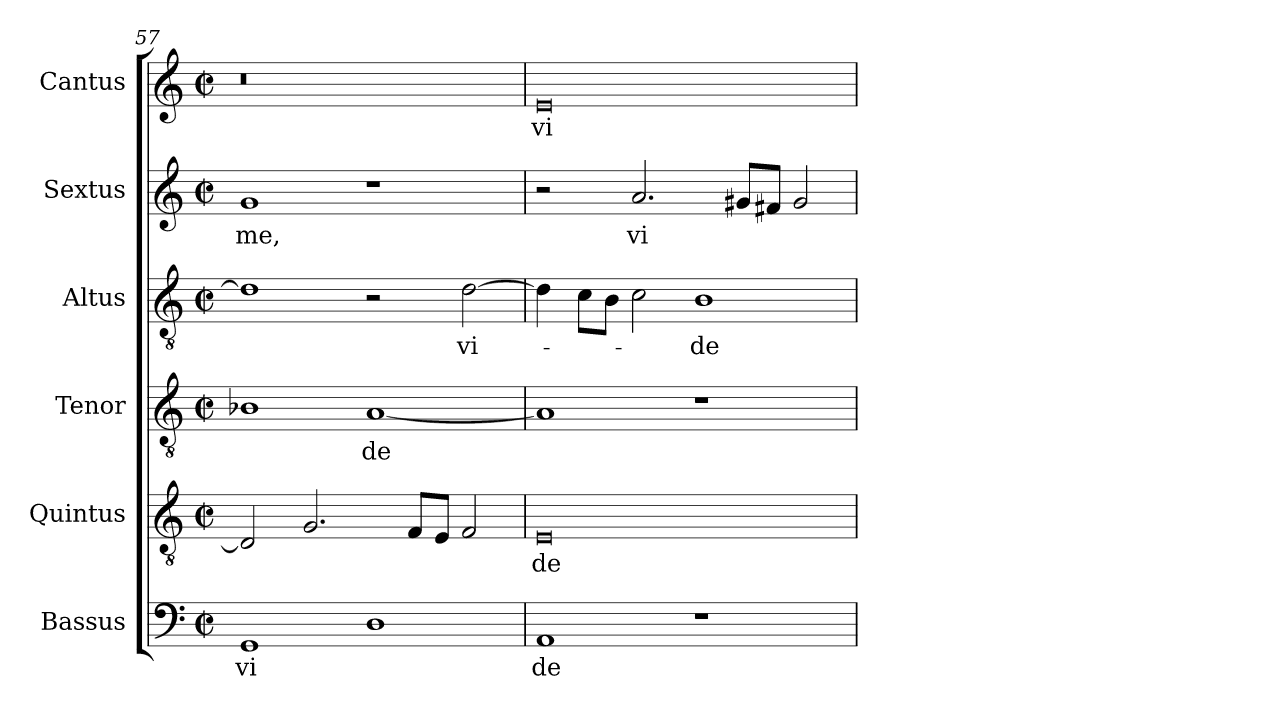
**kern	**text	**kern	**text	**kern	**text	**kern	**text	**kern	**text	**kern	**text
*part6	*part6	*part5	*part5	*part4	*part4	*part3	*part3	*part2	*part2	*part1	*part1
*staff6	*staff6	*staff5	*staff5	*staff4	*staff4	*staff3	*staff3	*staff2	*staff2	*staff1	*staff1
*I"Bassus	*	*I"Quintus	*	*I"Tenor	*	*I"Altus	*	*I"Sextus	*	*I"Cantus	*
*clefF4	*	*clefGv2	*	*clefGv2	*	*clefGv2	*	*clefG2	*	*clefG2	*
*	*	*	*	*	*	*k[]	*	*	*	*	*
*	*	*	*	*	*	*C:	*	*	*	*	*
*M2/2	*	*M2/2	*	*M2/2	*	*M2/2	*	*M2/2	*	*M2/2	*
*met(c|)	*	*met(c|)	*	*met(c|)	*	*met(c|)	*	*met(c|)	*	*met(c|)	*
=57	=57	=57	=57	=57	=57	=57	=57	=57	=57	=57	=57
!	!LO:LY:b:cj	!	!	!	!	!	!	!	!LO:LY:b:cj	!	!
1GG	vi	2D/]	.	1B-X	.	1d]	.	1g	me,	0r	.
.	.	2.G/	.	.	.	.	.	.	.	.	.
!	!	!	!	!	!LO:LY:b:cj	!	!	!	!	!	!
1D	.	.	.	[<1A	de	2r	.	1r	.	.	.
.	.	8F/L	.	.	.	.	.	.	.	.	.
.	.	8E/J	.	.	.	.	.	.	.	.	.
!	!	!	!	!	!	!	!LO:LY:b:cj	!	!	!	!
.	.	2F/	.	.	.	[>2d\	vi-	.	.	.	.
=58	=58	=58	=58	=58	=58	=58	=58	=58	=58	=58	=58
!	!LO:LY:b:cj	!	!LO:LY:b:cj	!	!	!	!	!	!	!	!LO:LY:b:cj
1AA	de	0E	-de	1A]	.	4d\]	.	2r	.	0e	vi
.	.	.	.	.	.	8c\L	.	.	.	.	.
.	.	.	.	.	.	8B\J	.	.	.	.	.
!	!	!	!	!	!	!	!	!	!LO:LY:b:cj	!	!
.	.	.	.	.	.	2c\	.	2.a/	vi	.	.
!	!	!	!	!	!	!	!LO:LY:b:cj	!	!	!	!
1r	.	.	.	1r	.	1B	-de	.	.	.	.
.	.	.	.	.	.	.	.	8g#/L	.	.	.
.	.	.	.	.	.	.	.	8f#/J	.	.	.
.	.	.	.	.	.	.	.	2g#/	.	.	.
=	=	=	=	=	=	=	=	=	=	=	=
*-	*-	*-	*-	*-	*-	*-	*-	*-	*-	*-	*-
